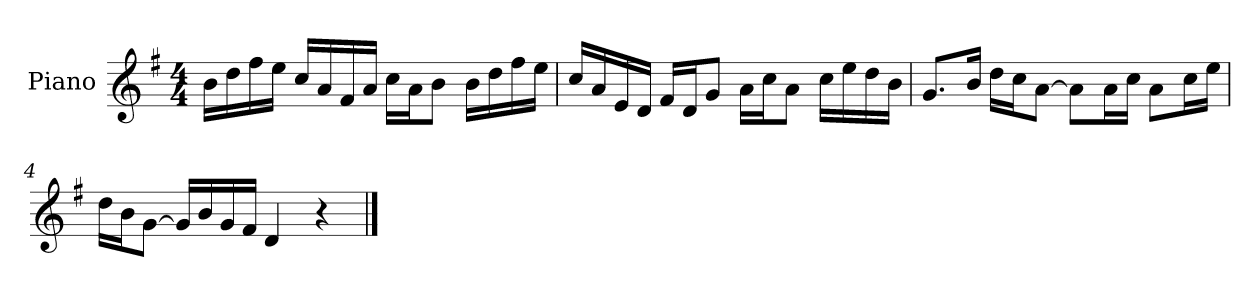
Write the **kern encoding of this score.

**kern
*part1
*staff1
*I"Piano
*I'P-no
*clefG2
*k[f#]
*M4/4
*MM90
=1
16b\LL
16dd\
16ff#\
16ee\JJ
16cc/LL
16a/
16f#/
16a/JJ
16cc\LL
16a\J
8b\J
16b\LL
16dd\
16ff#\
16ee\JJ
=2
16cc/LL
16a/
16e/
16d/JJ
16f#/LL
16d/J
8g/J
16a\LL
16cc\J
8a\J
16cc\LL
16ee\
16dd\
16b\JJ
=3
8.g/L
16b/Jk
16dd\LL
16cc\J
[8a\J
8a\L]
16a\L
16cc\JJ
8a\L
16cc\L
16ee\JJ
!!LO:LB:g=z
=4
16dd\LL
16b\J
[8g\J
16g/LL]
16b/
16g/
16f#/JJ
4d/
4r
==
*-
